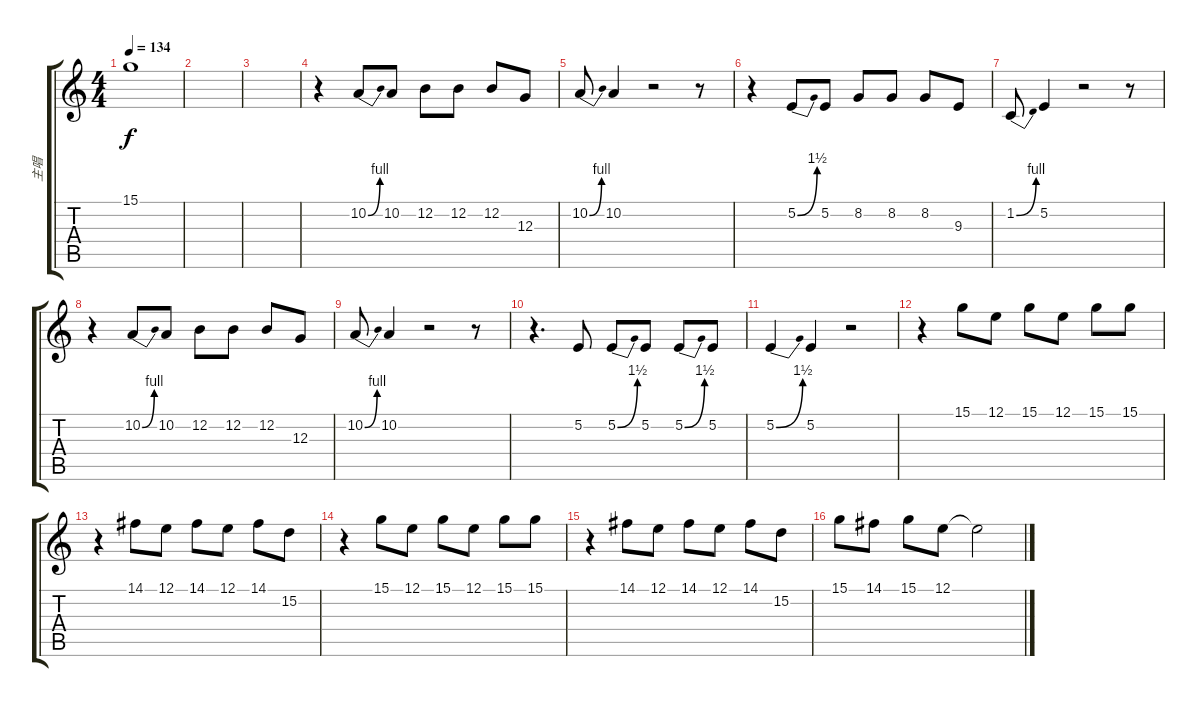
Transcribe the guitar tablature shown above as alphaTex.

\track ("主唱" "主唱") {instrument voiceoohs}
\staff {score tabs}
\tuning (E4 B3 G3 D3 A2 E2) {hide}
\ts (4 4)
\tempo 134
\clef g2
\ks c
15.1{t}.1{dy f} |
|
|
r.4 10.2{be (bend 0 0 60 4)}.8 10.2.8 12.2.8 12.2.8 12.2.8 12.3.8 |
10.2{be (bend 0 0 60 4)}.8 10.2.4 r.2 r.8 |
r.4 5.2{be (bend 0 0 60 6)}.8 5.2.8 8.2.8 8.2.8 8.2.8 9.3.8 |
1.2{be (bend 0 0 60 4)}.8 5.2.4 r.2 r.8 |
r.4 10.2{be (bend 0 0 60 4)}.8 10.2.8 12.2.8 12.2.8 12.2.8 12.3.8 |
10.2{be (bend 0 0 60 4)}.8 10.2.4 r.2 r.8 |
r.4{d} 5.2.8 5.2{be (bend 0 0 60 6)}.8 5.2.8 5.2{be (bend 0 0 60 6)}.8 5.2.8 |
5.2{be (bend 0 0 60 6)}.4 5.2.4 r.2 |
r.4 15.1.8 12.1.8 15.1.8 12.1.8 15.1.8 15.1.8 |
r.4 14.1.8 12.1.8 14.1.8 12.1.8 14.1.8 15.2.8 |
r.4 15.1.8 12.1.8 15.1.8 12.1.8 15.1.8 15.1.8 |
r.4 14.1.8 12.1.8 14.1.8 12.1.8 14.1.8 15.2.8 |
15.1.8 14.1.8 15.1.8 12.1.8 12.1{t}.2
